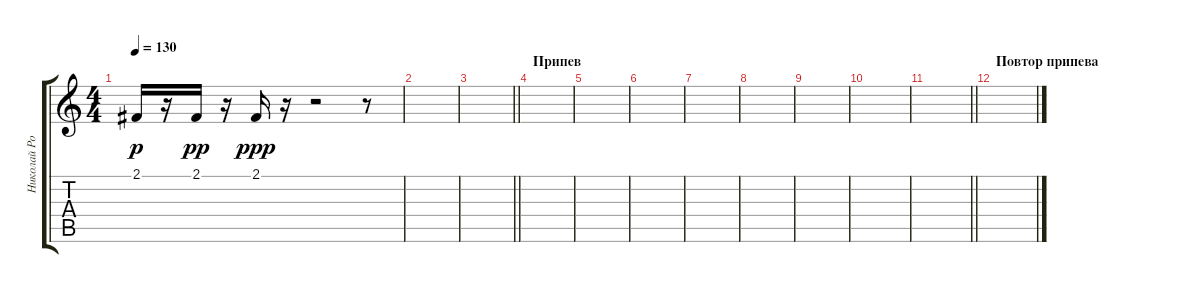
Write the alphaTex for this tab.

\track ("Николай Ростовский (клавишные 2)" "Николай Ро") {instrument lead1square}
\staff {score tabs}
\tuning (E4 B3 G3 D3 A2 E2) {hide}
\ts (4 4)
\tempo 130
\clef g2
\ks c
2.1.16{dy p} r.16 2.1.16{dy pp} r.16 2.1.16{dy ppp} r.16 r.2 r.8 |
|
\barLineRight lightlight
|
\section ("" "Припев")
|
|
|
|
|
|
|
\barLineRight lightlight
|
\section ("" "Повтор припева")
